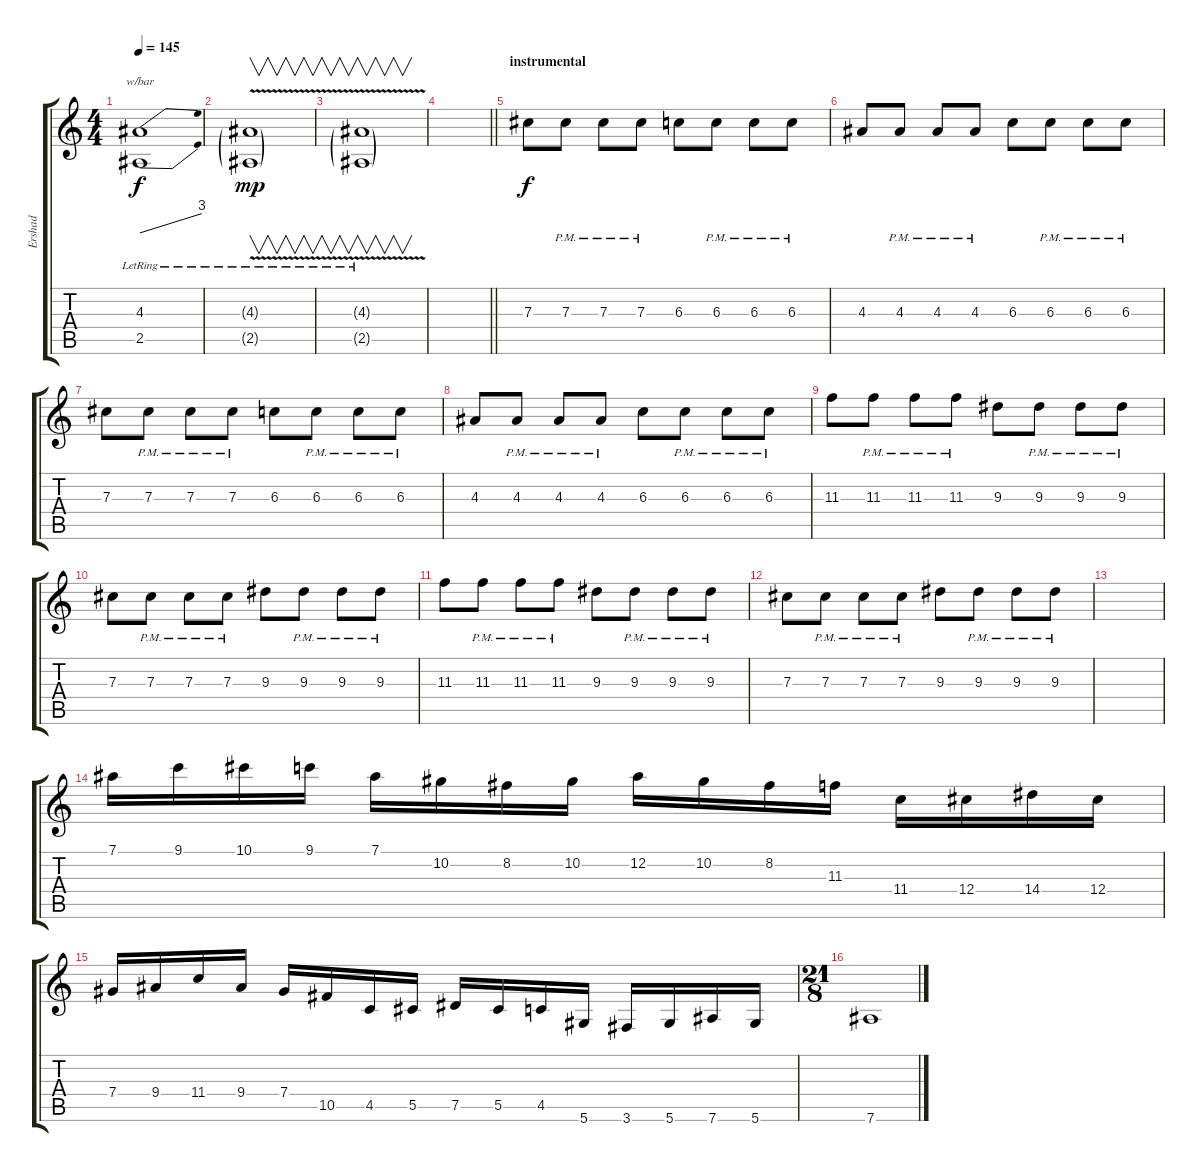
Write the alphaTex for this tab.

\track ("Ershad" "Ershad") {instrument distortionguitar}
\staff {score tabs}
\tuning (Eb4 Bb3 Gb3 Db3 Ab2 Eb2) {hide}
\ts (4 4)
\tempo 145
\clef g2
\ks c
(4.3{lr} 2.5).1{tbe (dive default 0 0 60 12) dy f volume 14} |
(4.3{v g lr} 2.5{g}).1{v dy mp instrument distortionguitar} |
(4.3{v g lr} 2.5{g}).1{v instrument distortionguitar} |
\barLineRight lightlight
|
\section ("" "instrumental")
7.3.8{dy f volume 16} 7.3{pm}.8 7.3{pm}.8 7.3{pm}.8 6.3.8 6.3{pm}.8 6.3{pm}.8 6.3{pm}.8 |
4.3.8{volume 16} 4.3{pm}.8 4.3{pm}.8 4.3{pm}.8 6.3.8 6.3{pm}.8 6.3{pm}.8 6.3{pm}.8 |
7.3.8{volume 16} 7.3{pm}.8 7.3{pm}.8 7.3{pm}.8 6.3.8 6.3{pm}.8 6.3{pm}.8 6.3{pm}.8 |
4.3.8{volume 16} 4.3{pm}.8 4.3{pm}.8 4.3{pm}.8 6.3.8 6.3{pm}.8 6.3{pm}.8 6.3{pm}.8 |
11.3.8{volume 16} 11.3{pm}.8 11.3{pm}.8 11.3{pm}.8 9.3.8 9.3{pm}.8 9.3{pm}.8 9.3{pm}.8 |
7.3.8{volume 16} 7.3{pm}.8 7.3{pm}.8 7.3{pm}.8 9.3.8 9.3{pm}.8 9.3{pm}.8 9.3{pm}.8 |
11.3.8{volume 16} 11.3{pm}.8 11.3{pm}.8 11.3{pm}.8 9.3.8 9.3{pm}.8 9.3{pm}.8 9.3{pm}.8 |
7.3.8{volume 16} 7.3{pm}.8 7.3{pm}.8 7.3{pm}.8 9.3.8 9.3{pm}.8 9.3{pm}.8 9.3{pm}.8 |
|
7.1.16 9.1.16 10.1.16 9.1.16 7.1.16 10.2.16 8.2.16 10.2.16 12.2.16 10.2.16 8.2.16 11.3.16 11.4.16 12.4.16 14.4.16 12.4.16 |
7.4.16 9.4.16 11.4.16 9.4.16 7.4.16 10.5.16 4.5.16 5.5.16 7.5.16 5.5.16 4.5.16 5.6.16 3.6.16 5.6.16 7.6.16 5.6.16 |
\ts (21 8)
7.6.1{volume 6}
